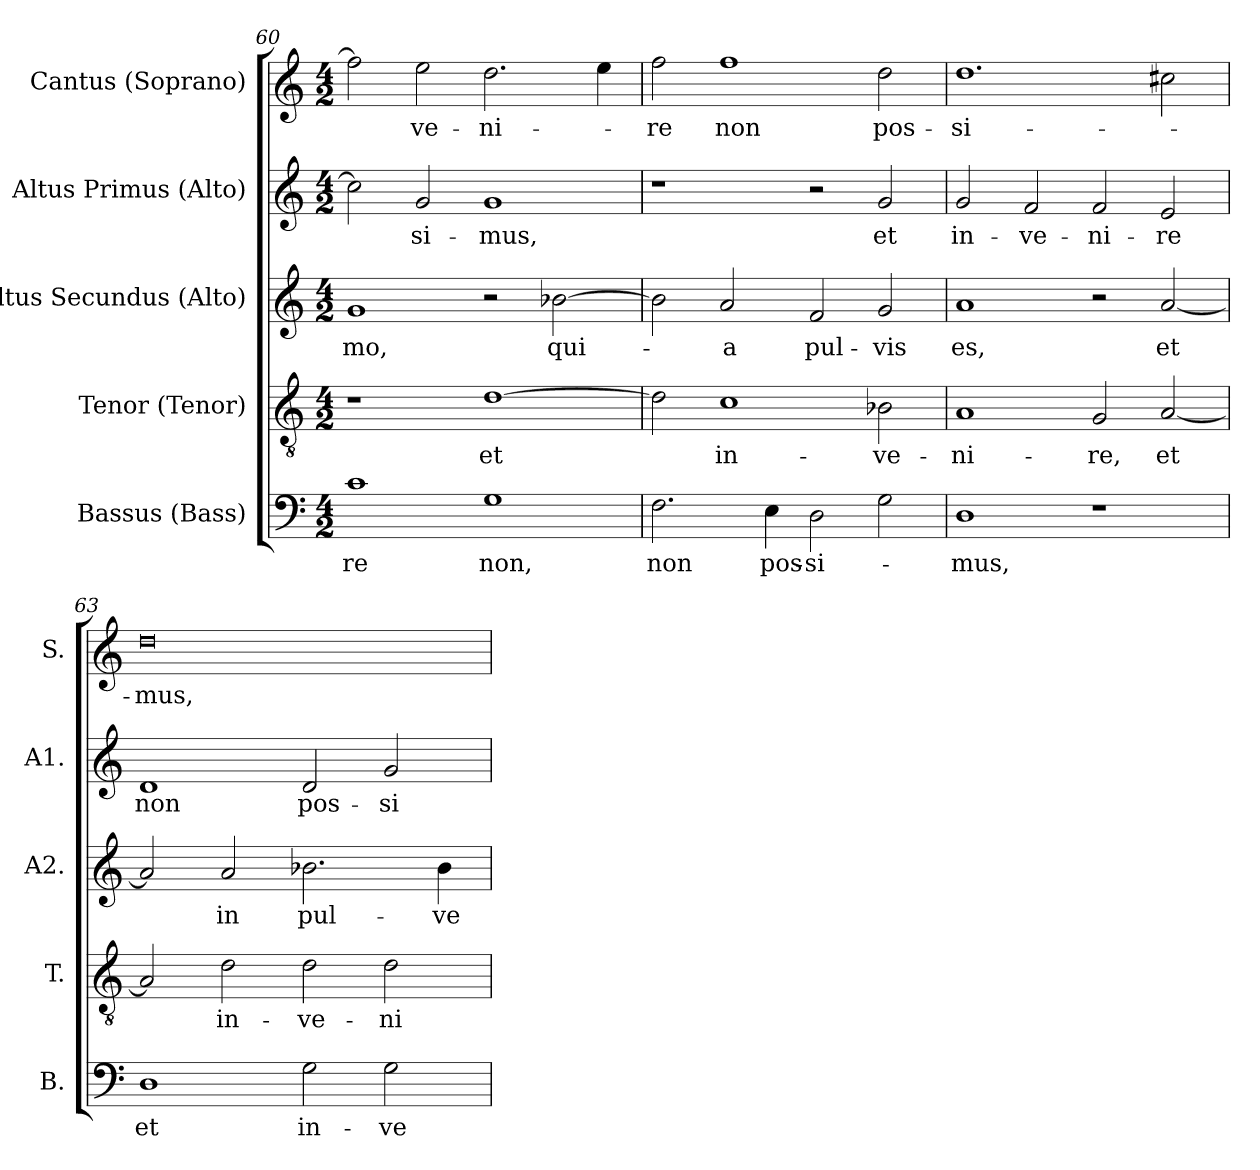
**kern	**text	**kern	**text	**kern	**text	**kern	**text	**kern	**text
*part5	*part5	*part4	*part4	*part3	*part3	*part2	*part2	*part1	*part1
*staff5	*staff5	*staff4	*staff4	*staff3	*staff3	*staff2	*staff2	*staff1	*staff1
*I"Bassus (Bass)	*	*I"Tenor (Tenor)	*	*I"Altus Secundus (Alto)	*	*I"Altus Primus (Alto)	*	*I"Cantus (Soprano)	*
*I'B.	*	*I'T.	*	*I'A2.	*	*I'A1.	*	*I'S.	*
!!LO:PB:g=z
*clefF4	*	*clefGv2	*	*clefG2	*	*clefG2	*	*clefG2	*
*	*	*ITrd7c12	*	*	*	*	*	*	*
*k[]	*	*k[]	*	*k[]	*	*k[]	*	*k[]	*
*C:	*	*C:	*	*C:	*	*C:	*	*C:	*
*M4/2	*	*M4/2	*	*M4/2	*	*M4/2	*	*M4/2	*
=60	=60	=60	=60	=60	=60	=60	=60	=60	=60
!	!LO:LY:b:color=#000000	!	!	!	!	!	!	!	!
!	!	!	!	!	!LO:LY:b:color=#000000	!	!	!	!
1ci	-re	1r	.	1gi	-mo,	2cci\]	.	2ffi\]	.
!	!	!	!	!	!	!	!LO:LY:b:color=#000000	!	!
!	!	!	!	!	!	!	!	!	!LO:LY:b:color=#000000
.	.	.	.	.	.	2gi/	-si-	2eei\	-ve-
!	!LO:LY:b:color=#000000	!	!	!	!	!	!	!	!
!	!	!	!LO:LY:b:color=#000000	!	!	!	!	!	!
!	!	!	!	!	!	!	!LO:LY:b:color=#000000	!	!
!	!	!	!	!	!	!	!	!	!LO:LY:b:color=#000000
1Gi	non,	[1Di	et	2r	.	1gi	-mus,	2.ddi\	-ni-
!	!	!	!	!	!LO:LY:b:color=#000000	!	!	!	!
.	.	.	.	[2b-Xi\	qui-	.	.	.	.
.	.	.	.	.	.	.	.	4eei\	.
=61	=61	=61	=61	=61	=61	=61	=61	=61	=61
!	!LO:LY:b:color=#000000	!	!	!	!	!	!	!	!
!	!	!	!	!	!	!	!	!	!LO:LY:b:color=#000000
2.Fi\	non	2Di\]	.	2b-i\]	.	1r	.	2ffi\	-re
!	!	!	!LO:LY:b:color=#000000	!	!	!	!	!	!
!	!	!	!	!	!LO:LY:b:color=#000000	!	!	!	!
!	!	!	!	!	!	!	!	!	!LO:LY:b:color=#000000
.	.	1Ci	in-	2ai/	-a	.	.	1ffi	non
!	!LO:LY:b:color=#000000	!	!	!	!	!	!	!	!
4Ei\	pos-	.	.	.	.	.	.	.	.
!	!LO:LY:b:color=#000000	!	!	!	!	!	!	!	!
!	!	!	!	!	!LO:LY:b:color=#000000	!	!	!	!
2Di\	-si-	.	.	2fi/	pul-	2r	.	.	.
!	!	!	!LO:LY:b:color=#000000	!	!	!	!	!	!
!	!	!	!	!	!LO:LY:b:color=#000000	!	!	!	!
!	!	!	!	!	!	!	!LO:LY:b:color=#000000	!	!
!	!	!	!	!	!	!	!	!	!LO:LY:b:color=#000000
2Gi\	.	2BB-Xi\	-ve-	2gi/	-vis	2gi/	et	2ddi\	pos-
=62	=62	=62	=62	=62	=62	=62	=62	=62	=62
!	!LO:LY:b:color=#000000	!	!	!	!	!	!	!	!
!	!	!	!LO:LY:b:color=#000000	!	!	!	!	!	!
!	!	!	!	!	!LO:LY:b:color=#000000	!	!	!	!
!	!	!	!	!	!	!	!LO:LY:b:color=#000000	!	!
!	!	!	!	!	!	!	!	!	!LO:LY:b:color=#000000
1Di	-mus,	1AAi	-ni-	1ai	es,	2gi/	in-	1.ddi	-si-
!	!	!	!	!	!	!	!LO:LY:b:color=#000000	!	!
.	.	.	.	.	.	2fi/	-ve-	.	.
!	!	!	!LO:LY:b:color=#000000	!	!	!	!	!	!
!	!	!	!	!	!	!	!LO:LY:b:color=#000000	!	!
1r	.	2GGi/	-re,	2r	.	2fi/	-ni-	.	.
!	!	!	!LO:LY:b:color=#000000	!	!	!	!	!	!
!	!	!	!	!	!LO:LY:b:color=#000000	!	!	!	!
!	!	!	!	!	!	!	!LO:LY:b:color=#000000	!	!
.	.	[2AAi/	et	[2ai/	et	2ei/	-re	2cc#Xi\	.
=63	=63	=63	=63	=63	=63	=63	=63	=63	=63
!	!LO:LY:b:color=#000000	!	!	!	!	!	!	!	!
!	!	!	!	!	!	!	!LO:LY:b:color=#000000	!	!
!	!	!	!	!	!	!	!	!	!LO:LY:b:color=#000000
1Di	et	2AAi/]	.	2ai/]	.	1di	non	0ddi	-mus,
!	!	!	!LO:LY:b:color=#000000	!	!	!	!	!	!
!	!	!	!	!	!LO:LY:b:color=#000000	!	!	!	!
.	.	2Di\	in-	2ai/	in	.	.	.	.
!	!LO:LY:b:color=#000000	!	!	!	!	!	!	!	!
!	!	!	!LO:LY:b:color=#000000	!	!	!	!	!	!
!	!	!	!	!	!LO:LY:b:color=#000000	!	!	!	!
!	!	!	!	!	!	!	!LO:LY:b:color=#000000	!	!
2Gi\	in-	2Di\	-ve-	2.b-Xi\	pul-	2di/	pos-	.	.
!	!LO:LY:b:color=#000000	!	!	!	!	!	!	!	!
!	!	!	!LO:LY:b:color=#000000	!	!	!	!	!	!
!	!	!	!	!	!	!	!LO:LY:b:color=#000000	!	!
2Gi\	-ve-	2Di\	-ni-	.	.	2gi/	-si-	.	.
!	!	!	!	!	!LO:LY:b:color=#000000	!	!	!	!
.	.	.	.	4b-i\	-ve-	.	.	.	.
=	=	=	=	=	=	=	=	=	=
*-	*-	*-	*-	*-	*-	*-	*-	*-	*-
